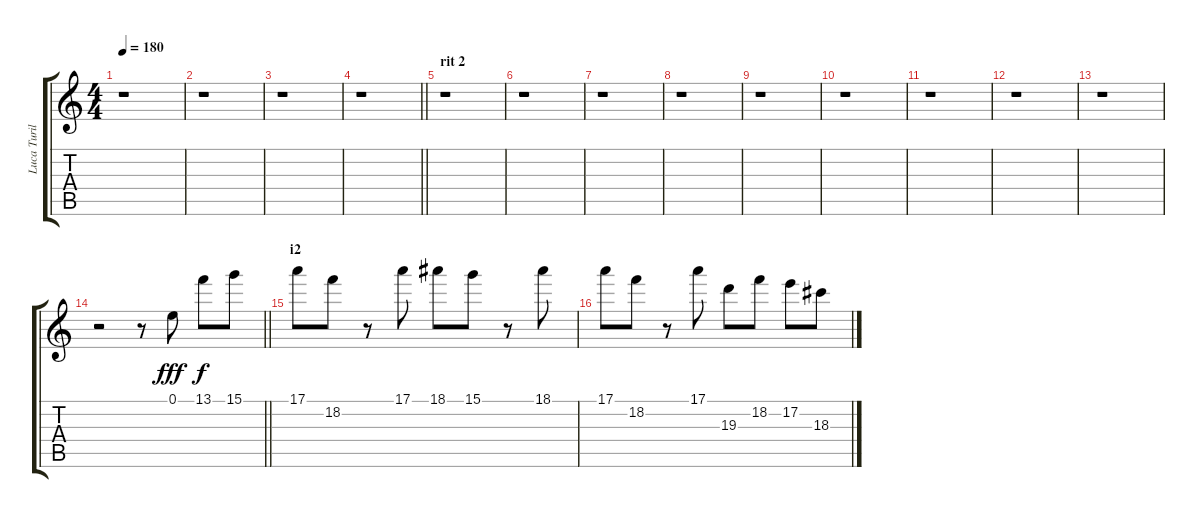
\track ("Luca Turilli" "Luca Turil") {instrument distortionguitar}
\staff {score tabs}
\tuning (E4 B3 G3 D3 A2 E2) {hide}
\ts (4 4)
\tempo 180
\clef g2
\ks c
r.1{dy f} |
r.1 |
r.1 |
\barLineRight lightlight
r.1 |
\section ("" "rit 2")
r.1 |
r.1 |
r.1 |
r.1 |
r.1 |
r.1 |
r.1 |
r.1 |
r.1 |
\barLineRight lightlight
r.2 r.8 0.1.8{dy fff} 13.1.8{dy f} 15.1.8 |
\section ("" "i2")
17.1.8 18.2.8 r.8 17.1.8 18.1.8 15.1.8 r.8 18.1.8 |
17.1.8 18.2.8 r.8 17.1.8 19.3.8 18.2.8 17.2.8 18.3.8
